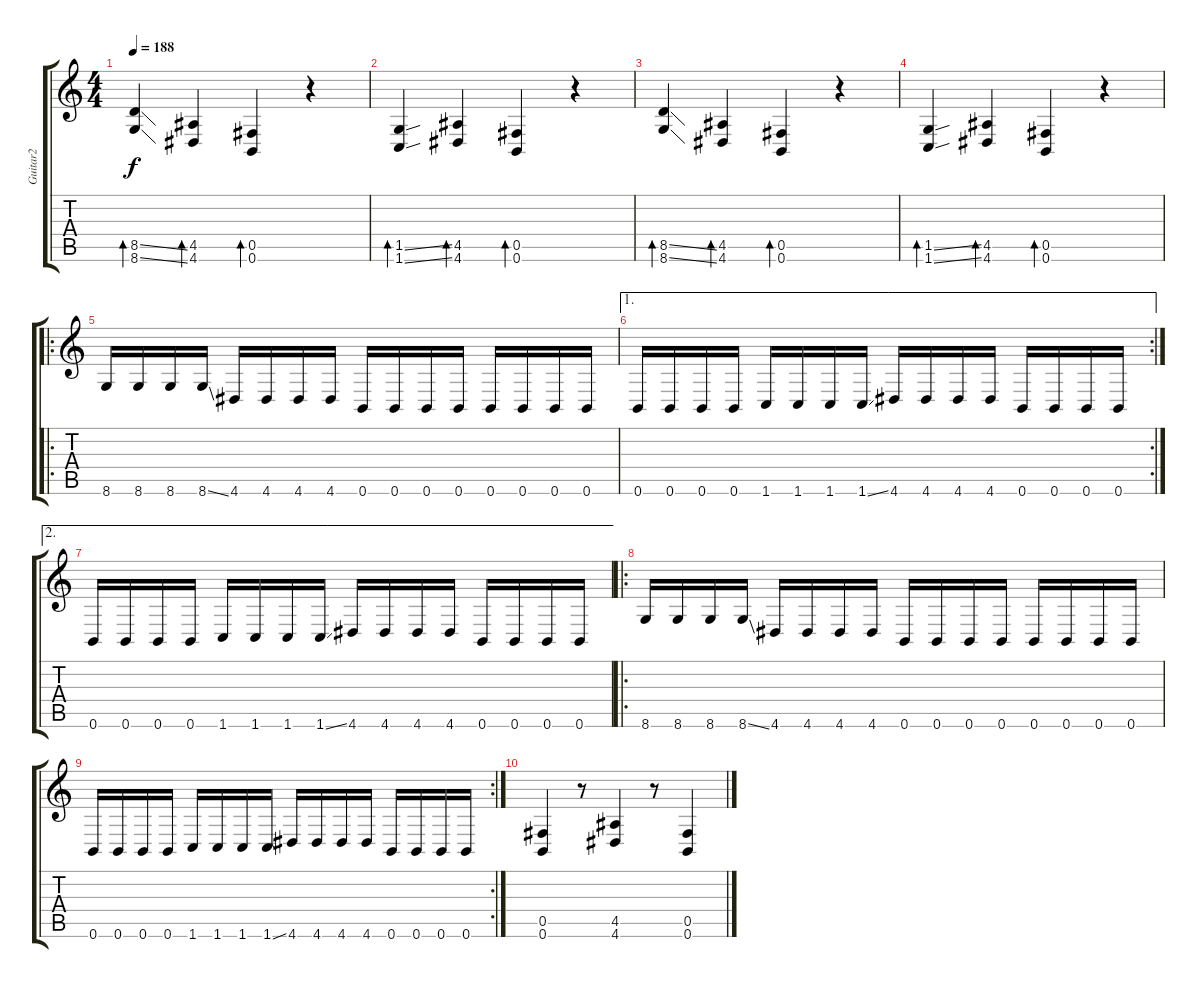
\track ("Guitar2" "Guitar2") {instrument distortionguitar}
\staff {score tabs}
\tuning (Db4 Ab3 E3 B2 Gb2 B1) {hide}
\ts (4 4)
\tempo 188
\clef g2
\ks c
(8.5{ss} 8.6{ss}).4{bd 120 dy f} (4.5 4.6).4{bd 120} (0.5 0.6).4{bd 120} r.4 |
(1.5{ss} 1.6{ss}).4{bd 120} (4.5 4.6).4{bd 120} (0.5 0.6).4{bd 120} r.4 |
(8.5{ss} 8.6{ss}).4{bd 120} (4.5 4.6).4{bd 120} (0.5 0.6).4{bd 120} r.4 |
(1.5{ss} 1.6{ss}).4{bd 120} (4.5 4.6).4{bd 120} (0.5 0.6).4{bd 120} r.4 |
\ro
8.6.16 8.6.16 8.6.16 8.6{ss}.16 4.6.16 4.6.16 4.6.16 4.6.16 0.6.16 0.6.16 0.6.16 0.6.16 0.6.16 0.6.16 0.6.16 0.6.16 |
\ae 1
\rc 2
0.6.16 0.6.16 0.6.16 0.6.16 1.6.16 1.6.16 1.6.16 1.6{ss}.16 4.6.16 4.6.16 4.6.16 4.6.16 0.6.16 0.6.16 0.6.16 0.6.16 |
\ae 2
0.6.16 0.6.16 0.6.16 0.6.16 1.6.16 1.6.16 1.6.16 1.6{ss}.16 4.6.16 4.6.16 4.6.16 4.6.16 0.6.16 0.6.16 0.6.16 0.6.16 |
\ro
8.6.16 8.6.16 8.6.16 8.6{ss}.16 4.6.16 4.6.16 4.6.16 4.6.16 0.6.16 0.6.16 0.6.16 0.6.16 0.6.16 0.6.16 0.6.16 0.6.16 |
\rc 2
0.6.16 0.6.16 0.6.16 0.6.16 1.6.16 1.6.16 1.6.16 1.6{ss}.16 4.6.16 4.6.16 4.6.16 4.6.16 0.6.16 0.6.16 0.6.16 0.6.16 |
(0.5 0.6).4{instrument distortionguitar} r.8 (4.5 4.6).4 r.8 (0.5 0.6).4
